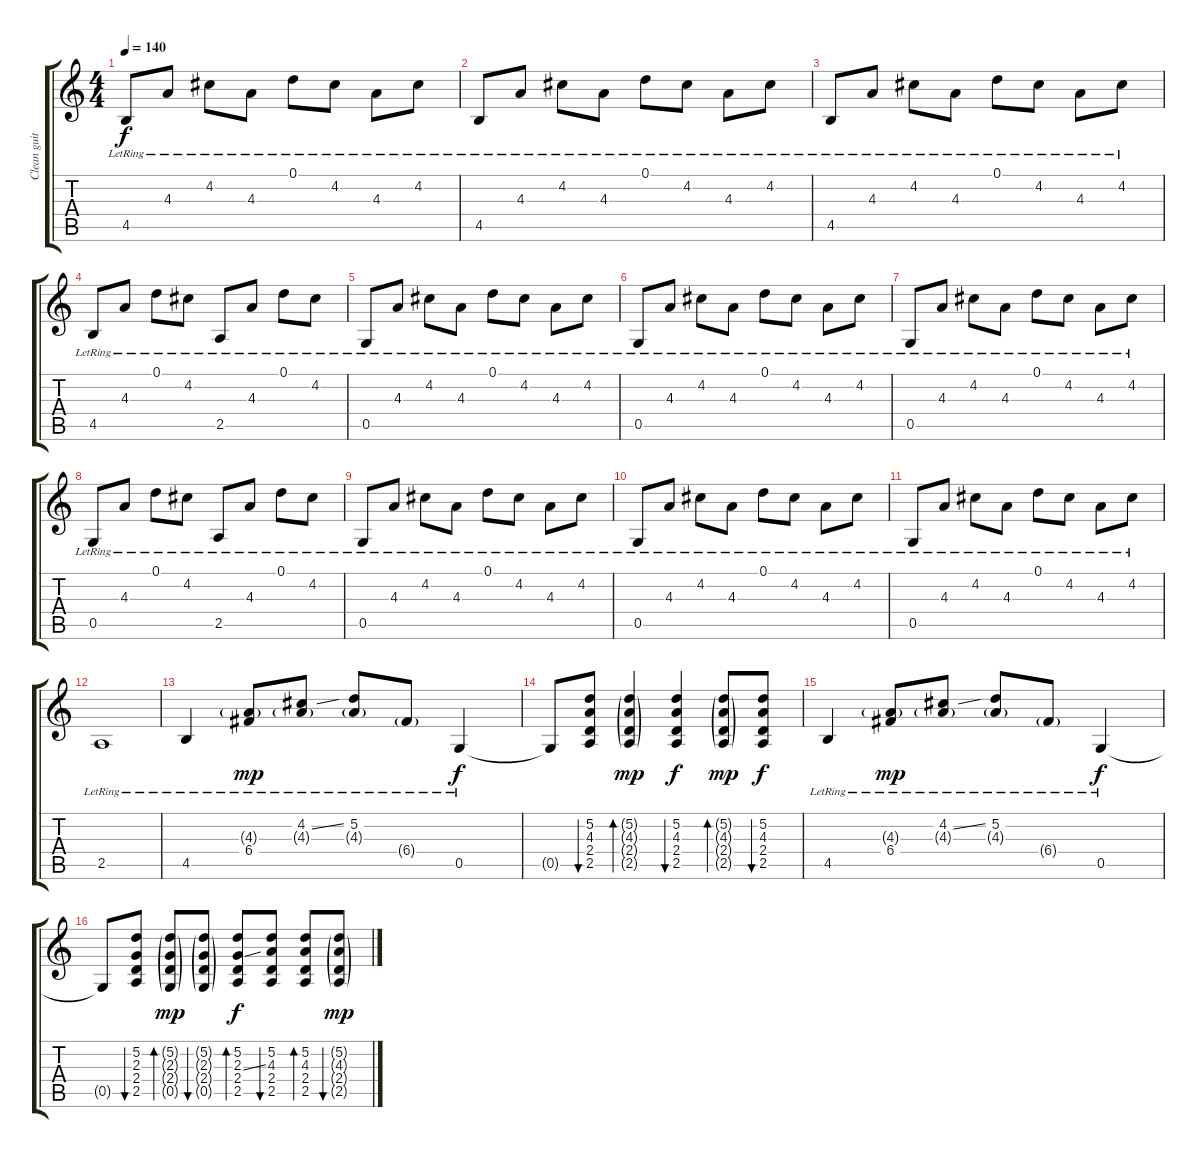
\track ("Clean guitar" "Clean guit") {instrument electricguitarclean}
\staff {score tabs}
\tuning (D4 A3 F3 C3 G2 C2) {hide}
\ts (4 4)
\tempo 140
\clef g2
\ks c
4.5{lr}.8{dy f instrument electricguitarclean} 4.3{lr}.8 4.2{lr}.8 4.3{lr}.8 0.1{lr}.8 4.2{lr}.8 4.3{lr}.8 4.2{lr}.8 |
4.5{lr}.8 4.3{lr}.8 4.2{lr}.8 4.3{lr}.8 0.1{lr}.8 4.2{lr}.8 4.3{lr}.8 4.2{lr}.8 |
4.5{lr}.8 4.3{lr}.8 4.2{lr}.8 4.3{lr}.8 0.1{lr}.8 4.2{lr}.8 4.3{lr}.8 4.2{lr}.8 |
4.5{lr}.8 4.3{lr}.8 0.1{lr}.8 4.2{lr}.8 2.5{lr}.8 4.3{lr}.8 0.1{lr}.8 4.2{lr}.8 |
0.5{lr}.8{instrument electricguitarclean} 4.3{lr}.8 4.2{lr}.8 4.3{lr}.8 0.1{lr}.8 4.2{lr}.8 4.3{lr}.8 4.2{lr}.8 |
0.5{lr}.8 4.3{lr}.8 4.2{lr}.8 4.3{lr}.8 0.1{lr}.8 4.2{lr}.8 4.3{lr}.8 4.2{lr}.8 |
0.5{lr}.8 4.3{lr}.8 4.2{lr}.8 4.3{lr}.8 0.1{lr}.8 4.2{lr}.8 4.3{lr}.8 4.2{lr}.8 |
0.5{lr}.8 4.3{lr}.8 0.1{lr}.8 4.2{lr}.8 2.5{lr}.8 4.3{lr}.8 0.1{lr}.8 4.2{lr}.8 |
0.5{lr}.8{instrument electricguitarclean} 4.3{lr}.8 4.2{lr}.8 4.3{lr}.8 0.1{lr}.8 4.2{lr}.8 4.3{lr}.8 4.2{lr}.8 |
0.5{lr}.8 4.3{lr}.8 4.2{lr}.8 4.3{lr}.8 0.1{lr}.8 4.2{lr}.8 4.3{lr}.8 4.2{lr}.8 |
0.5{lr}.8 4.3{lr}.8 4.2{lr}.8 4.3{lr}.8 0.1{lr}.8 4.2{lr}.8 4.3{lr}.8 4.2{lr}.8 |
2.5{lr}.1 |
4.5{lr}.4{instrument acousticguitarsteel} (4.3{g} 6.4{lr}).8{dy mp} (4.2{ss lr} 4.3{g}).8 (5.2{lr} 4.3{g}).8 6.4{g lr}.8 0.5{lr}.4{dy f} |
0.5{t}.8 (5.2 4.3 2.4 2.5).8{bu 120} (5.2{g} 4.3{g} 2.4{g} 2.5{g}).4{bd 60 dy mp} (5.2 4.3 2.4 2.5).4{bu 60 dy f} (5.2{g} 4.3{g} 2.4{g} 2.5{g}).8{bd 60 dy mp} (5.2 4.3 2.4 2.5).8{bu 60 dy f} |
4.5{lr}.4{instrument acousticguitarsteel} (4.3{g} 6.4{lr}).8{dy mp} (4.2{ss lr} 4.3{g}).8 (5.2{lr} 4.3{g}).8 6.4{g lr}.8 0.5{lr}.4{dy f} |
0.5{t}.8 (5.2 2.3 2.4 2.5).8{bu 120} (5.2{g} 2.3{g} 2.4{g} 0.5{g}).8{bd 60 dy mp} (5.2{g} 2.3{g} 2.4{g} 0.5{g}).8{bu 60} (5.2 2.3{ss} 2.4 2.5).8{bd 60 dy f} (5.2 4.3 2.4 2.5).8{bu 60} (5.2 4.3 2.4 2.5).8{bd 60} (5.2{g} 4.3{g} 2.4{g} 2.5{g}).8{bu 60 dy mp}
